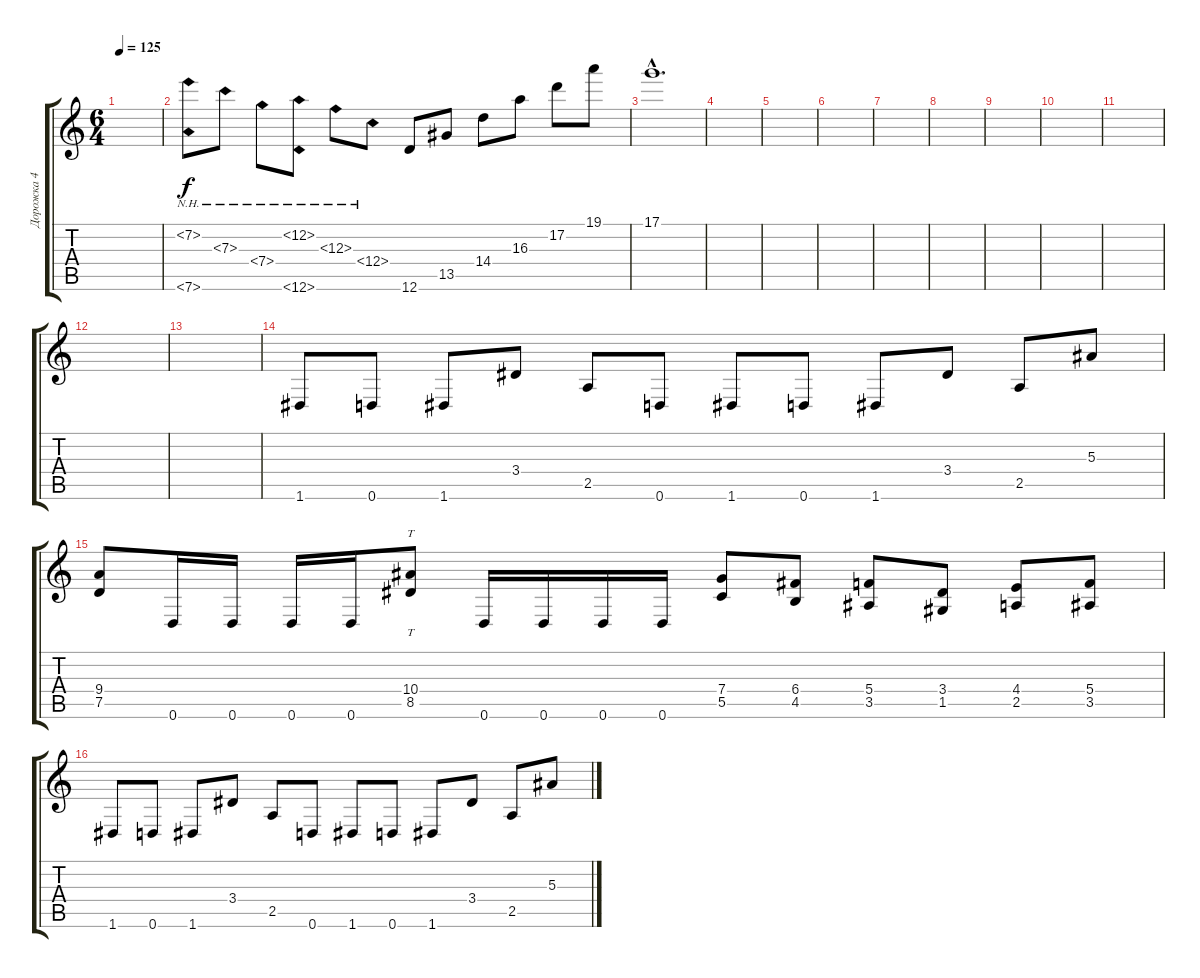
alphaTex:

\track ("Дорожка 4" "Дорожка 4") {instrument distortionguitar}
\staff {score tabs}
\tuning (D4 A3 F3 C3 G2 D2) {hide}
\ts (6 4)
\tempo 125
\clef g2
\ks c
|
(7.2{nh} 7.6{nh}).8 7.3{nh}.8 7.4{nh}.8 (13.2{nh} 13.6{nh}).8 13.3{nh}.8 13.4{nh}.8 12.6.8 13.5.8 14.4.8 16.3.8 17.2.8 19.1.8 |
17.1{hac}.1{d} |
|
|
|
|
|
|
|
|
|
|
1.6.8 0.6.8 1.6.8 3.4.8 2.5.8 0.6.8 1.6.8 0.6.8 1.6.8 3.4.8 2.5.8 5.3.8 |
(9.4 7.5).8 0.6.16 0.6.16 0.6.16 0.6.16 (10.4 8.5).8{tt} 0.6.16 0.6.16 0.6.16 0.6.16 (7.4 5.5).8 (6.4 4.5).8 (5.4 3.5).8 (3.4 1.5).8 (4.4 2.5).8 (5.4 3.5).8 |
1.6.8 0.6.8 1.6.8 3.4.8 2.5.8 0.6.8 1.6.8 0.6.8 1.6.8 3.4.8 2.5.8 5.3.8
